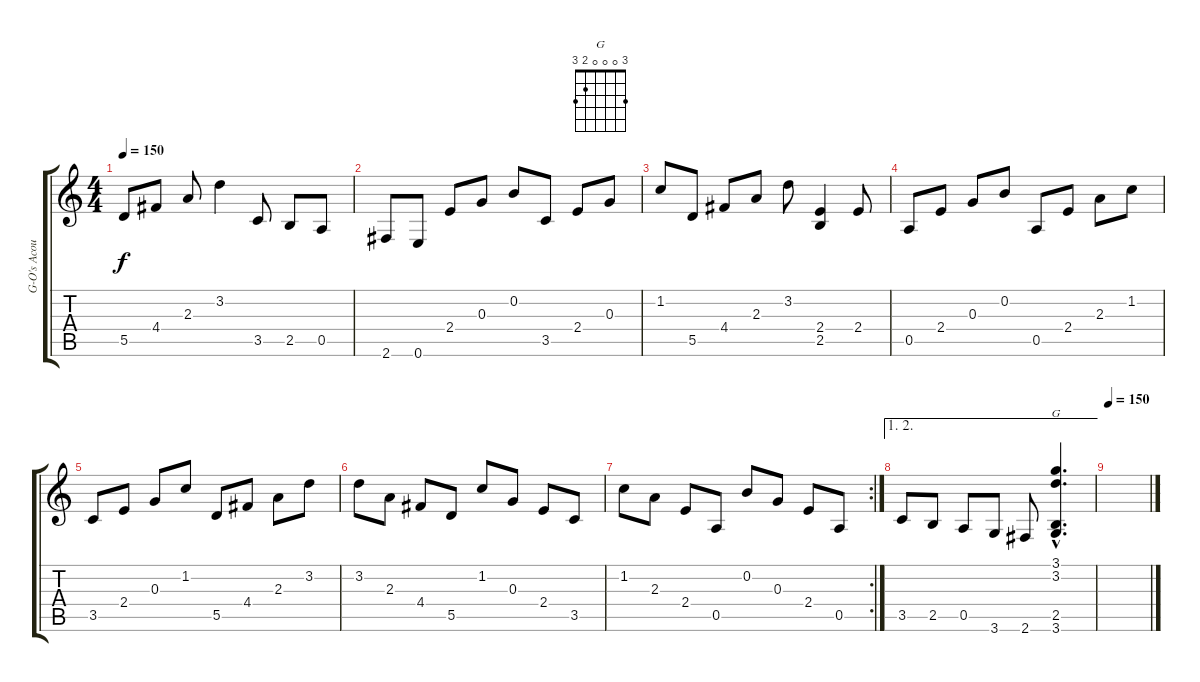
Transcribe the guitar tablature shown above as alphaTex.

\track ("G-O's Acoustic" "G-O's Acou") {instrument acousticguitarnylon}
\staff {score tabs}
\tuning (E4 B3 G3 D3 A2 E2) {hide}
\chord ("G" 3 0 0 0 2 3)
\ts (4 4)
\tempo 150
\clef g2
\ks c
5.5.8{dy f} 4.4.8 2.3.8 3.2.4 3.5.8 2.5.8 0.5.8 |
2.6.8 0.6.8 2.4.8 0.3.8 0.2.8 3.5.8 2.4.8 0.3.8 |
1.2.8 5.5.8 4.4.8 2.3.8 3.2.8 (2.4 2.5).4 2.4.8 |
0.5.8 2.4.8 0.3.8 0.2.8 0.5.8 2.4.8 2.3.8 1.2.8 |
3.5.8 2.4.8 0.3.8 1.2.8 5.5.8 4.4.8 2.3.8 3.2.8 |
3.2.8 2.3.8 4.4.8 5.5.8 1.2.8 0.3.8 2.4.8 3.5.8 |
\rc 2
1.2.8 2.3.8 2.4.8 0.5.8 0.2.8 0.3.8 2.4.8 0.5.8 |
\ae (1 2)
3.5.8 2.5.8 0.5.8 3.6.8 2.6.8 (3.1{hac} 3.2{hac} 2.5{hac} 3.6{hac}).4{d ch "G"} |
\tempo 150
